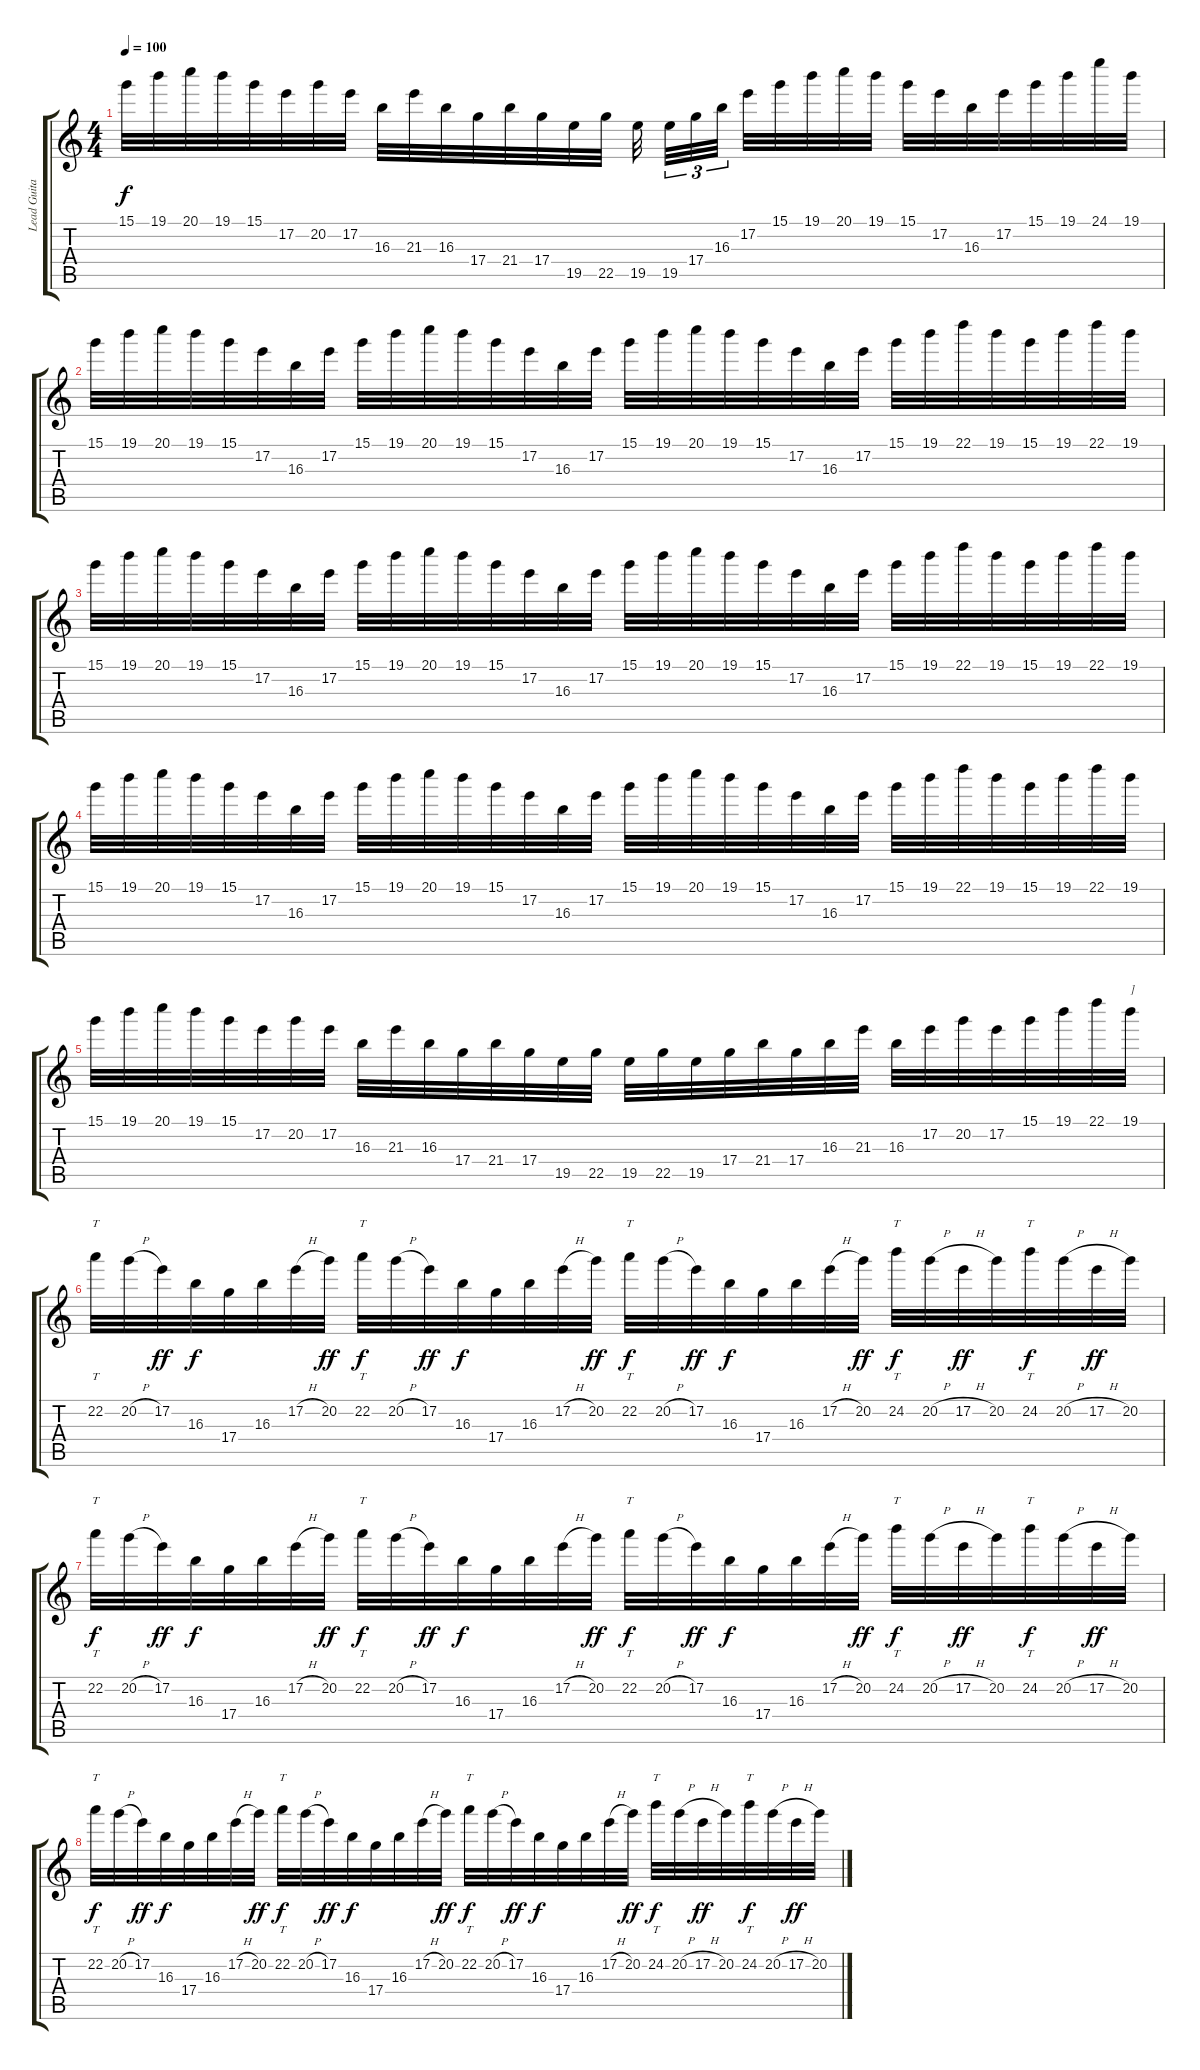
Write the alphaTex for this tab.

\track ("Lead Guitar 2" "Lead Guita") {instrument distortionguitar}
\staff {score tabs}
\tuning (E4 B3 G3 D3 A2 E2) {hide}
\ts (4 4)
\tempo 100
\clef g2
\ks c
15.1.32{dy f} 19.1.32 20.1.32 19.1.32 15.1.32 17.2.32 20.2.32 17.2.32 16.3.32 21.3.32 16.3.32 17.4.32 21.4.32 17.4.32 19.5.32 22.5.32 19.5.32 19.5.32{tu (3 2)} 17.4.32{tu (3 2)} 16.3.32{tu (3 2)} 17.2.32 15.1.32 19.1.32 20.1.32 19.1.32 15.1.32 17.2.32 16.3.32 17.2.32 15.1.32 19.1.32 24.1.32 19.1.32 |
15.1.32{volume 10 balance 8 instrument overdrivenguitar} 19.1.32 20.1.32 19.1.32 15.1.32 17.2.32 16.3.32 17.2.32 15.1.32 19.1.32 20.1.32 19.1.32 15.1.32 17.2.32 16.3.32 17.2.32 15.1.32 19.1.32 20.1.32 19.1.32 15.1.32 17.2.32 16.3.32 17.2.32 15.1.32 19.1.32 22.1.32 19.1.32 15.1.32 19.1.32 22.1.32 19.1.32 |
15.1.32 19.1.32 20.1.32 19.1.32 15.1.32 17.2.32 16.3.32 17.2.32 15.1.32 19.1.32 20.1.32 19.1.32 15.1.32 17.2.32 16.3.32 17.2.32 15.1.32 19.1.32 20.1.32 19.1.32 15.1.32 17.2.32 16.3.32 17.2.32 15.1.32 19.1.32 22.1.32 19.1.32 15.1.32 19.1.32 22.1.32 19.1.32 |
15.1.32 19.1.32 20.1.32 19.1.32 15.1.32 17.2.32 16.3.32 17.2.32 15.1.32 19.1.32 20.1.32 19.1.32 15.1.32 17.2.32 16.3.32 17.2.32 15.1.32 19.1.32 20.1.32 19.1.32 15.1.32 17.2.32 16.3.32 17.2.32 15.1.32 19.1.32 22.1.32 19.1.32 15.1.32 19.1.32 22.1.32 19.1.32 |
15.1.32 19.1.32 20.1.32 19.1.32 15.1.32 17.2.32 20.2.32 17.2.32 16.3.32 21.3.32 16.3.32 17.4.32 21.4.32 17.4.32 19.5.32 22.5.32 19.5.32 22.5.32 19.5.32 17.4.32 21.4.32 17.4.32 16.3.32 21.3.32 16.3.32 17.2.32 20.2.32 17.2.32 15.1.32 19.1.32 22.1.32 19.1.32{txt "]"} |
\section ("" "")
22.2.32{tt volume 14 balance 8 instrument overdrivenguitar} 20.2{h}.32 17.2.32{dy ff} 16.3.32{dy f} 17.4.32 16.3.32 17.2{h}.32 20.2.32{dy ff} 22.2.32{tt dy f} 20.2{h}.32 17.2.32{dy ff} 16.3.32{dy f} 17.4.32 16.3.32 17.2{h}.32 20.2.32{dy ff} 22.2.32{tt dy f} 20.2{h}.32 17.2.32{dy ff} 16.3.32{dy f} 17.4.32 16.3.32 17.2{h}.32 20.2.32{dy ff} 24.2.32{tt dy f} 20.2{h}.32 17.2{h}.32{dy ff} 20.2.32 24.2.32{tt dy f} 20.2{h}.32 17.2{h}.32{dy ff} 20.2.32 |
22.2.32{tt dy f} 20.2{h}.32 17.2.32{dy ff} 16.3.32{dy f} 17.4.32 16.3.32 17.2{h}.32 20.2.32{dy ff} 22.2.32{tt dy f} 20.2{h}.32 17.2.32{dy ff} 16.3.32{dy f} 17.4.32 16.3.32 17.2{h}.32 20.2.32{dy ff} 22.2.32{tt dy f} 20.2{h}.32 17.2.32{dy ff} 16.3.32{dy f} 17.4.32 16.3.32 17.2{h}.32 20.2.32{dy ff} 24.2.32{tt dy f} 20.2{h}.32 17.2{h}.32{dy ff} 20.2.32 24.2.32{tt dy f} 20.2{h}.32 17.2{h}.32{dy ff} 20.2.32 |
22.2.32{tt dy f} 20.2{h}.32 17.2.32{dy ff} 16.3.32{dy f} 17.4.32 16.3.32 17.2{h}.32 20.2.32{dy ff} 22.2.32{tt dy f} 20.2{h}.32 17.2.32{dy ff} 16.3.32{dy f} 17.4.32 16.3.32 17.2{h}.32 20.2.32{dy ff} 22.2.32{tt dy f} 20.2{h}.32 17.2.32{dy ff} 16.3.32{dy f} 17.4.32 16.3.32 17.2{h}.32 20.2.32{dy ff} 24.2.32{tt dy f} 20.2{h}.32 17.2{h}.32{dy ff} 20.2.32 24.2.32{tt dy f} 20.2{h}.32 17.2{h}.32{dy ff} 20.2.32
